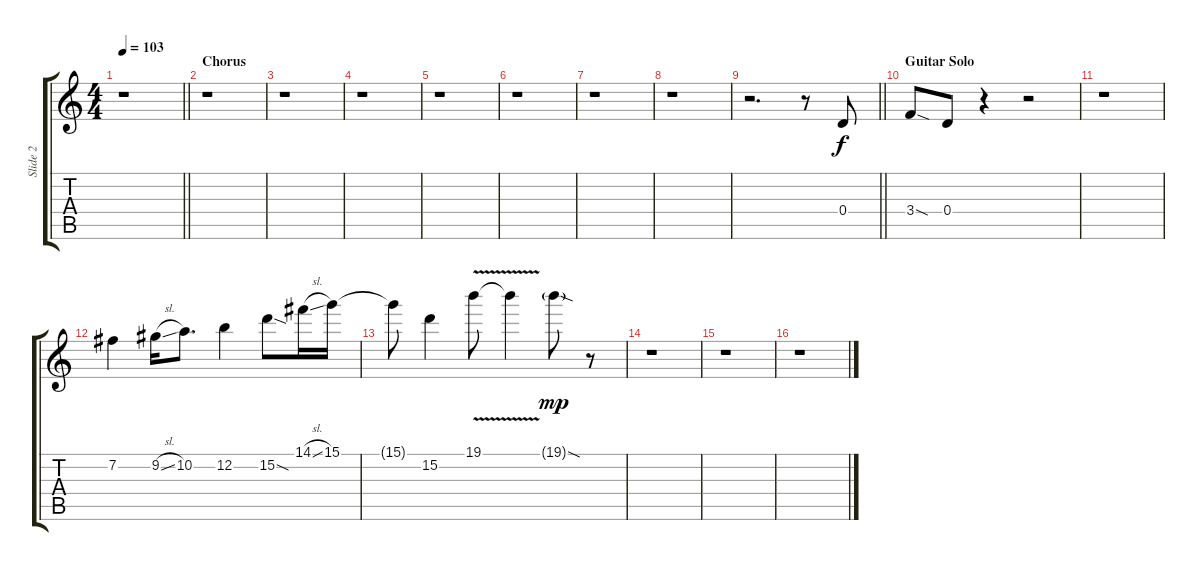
\track ("Slide 2" "Slide 2") {instrument overdrivenguitar}
\staff {score tabs}
\tuning (E4 B3 G3 D3 A2 E2) {hide}
\ts (4 4)
\tempo 103
\clef g2
\barLineRight lightlight
\ks c
r.1{dy f} |
\section ("" "Chorus")
r.1 |
r.1 |
r.1 |
r.1 |
r.1 |
r.1 |
r.1 |
\barLineRight lightlight
r.2{d} r.8 0.4.8 |
\section ("" "Guitar Solo")
3.4{sod}.8 0.4.8 r.4 r.2 |
r.1 |
7.2.4 9.2{sl}.16 10.2.8{d} 12.2.4 15.2{sod}.8 14.1{sl}.16 15.1.16 |
15.1{t}.8 15.2.4 19.1{v}.8 19.1{t}.4 19.1{sod g}.8{dy mp} r.8 |
r.1 |
r.1 |
r.1
